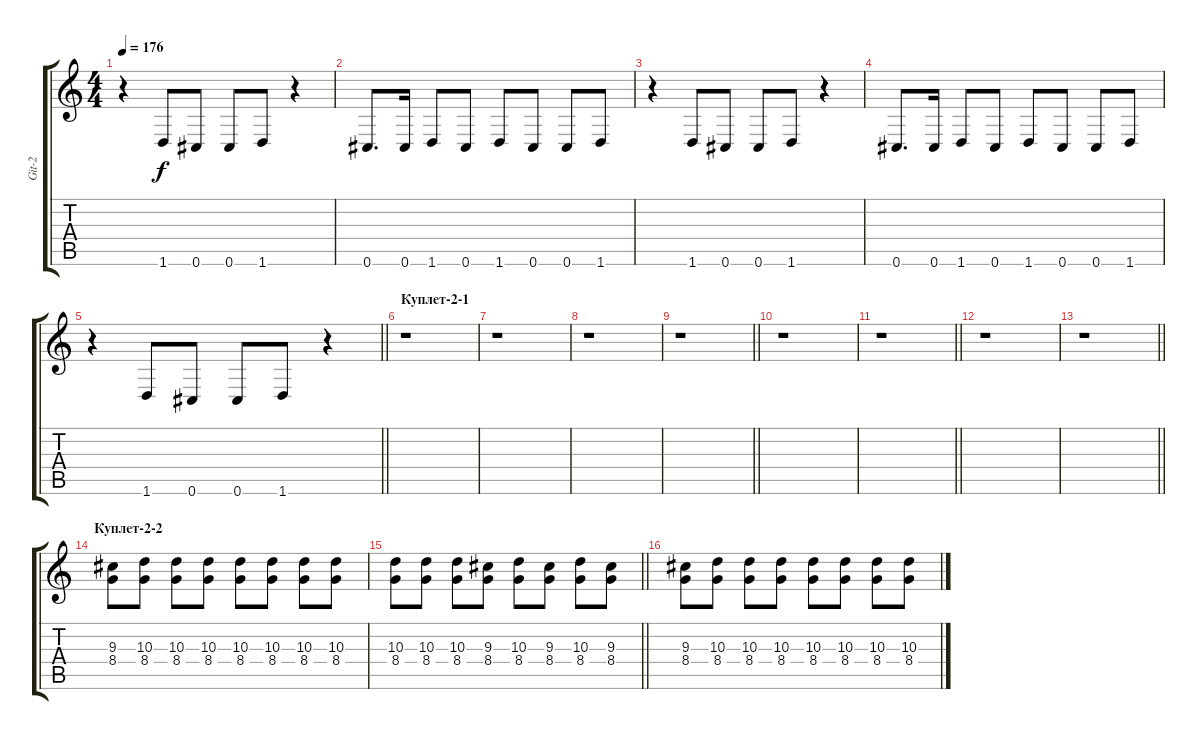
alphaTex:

\track ("Git-2" "Git-2") {instrument distortionguitar}
\staff {score tabs}
\tuning (C4 Ab3 E3 B2 Gb2 Db2) {hide}
\ts (4 4)
\tempo 176
\clef g2
\ks c
r.4{dy f} 1.6.8 0.6.8 0.6.8 1.6.8 r.4 |
0.6.8{d} 0.6.16 1.6.8 0.6.8 1.6.8 0.6.8 0.6.8 1.6.8 |
r.4 1.6.8 0.6.8 0.6.8 1.6.8 r.4 |
0.6.8{d} 0.6.16 1.6.8 0.6.8 1.6.8 0.6.8 0.6.8 1.6.8 |
\barLineRight lightlight
r.4 1.6.8 0.6.8 0.6.8 1.6.8 r.4 |
\section ("" "Куплет-2-1")
r.1 |
r.1 |
r.1 |
\barLineRight lightlight
r.1 |
r.1 |
\barLineRight lightlight
r.1 |
r.1 |
\barLineRight lightlight
r.1 |
\section ("" "Куплет-2-2")
(9.3 8.4).8 (10.3 8.4).8 (10.3 8.4).8 (10.3 8.4).8 (10.3 8.4).8 (10.3 8.4).8 (10.3 8.4).8 (10.3 8.4).8 |
\barLineRight lightlight
(10.3 8.4).8 (10.3 8.4).8 (10.3 8.4).8 (9.3 8.4).8 (10.3 8.4).8 (9.3 8.4).8 (10.3 8.4).8 (9.3 8.4).8 |
(9.3 8.4).8 (10.3 8.4).8 (10.3 8.4).8 (10.3 8.4).8 (10.3 8.4).8 (10.3 8.4).8 (10.3 8.4).8 (10.3 8.4).8
